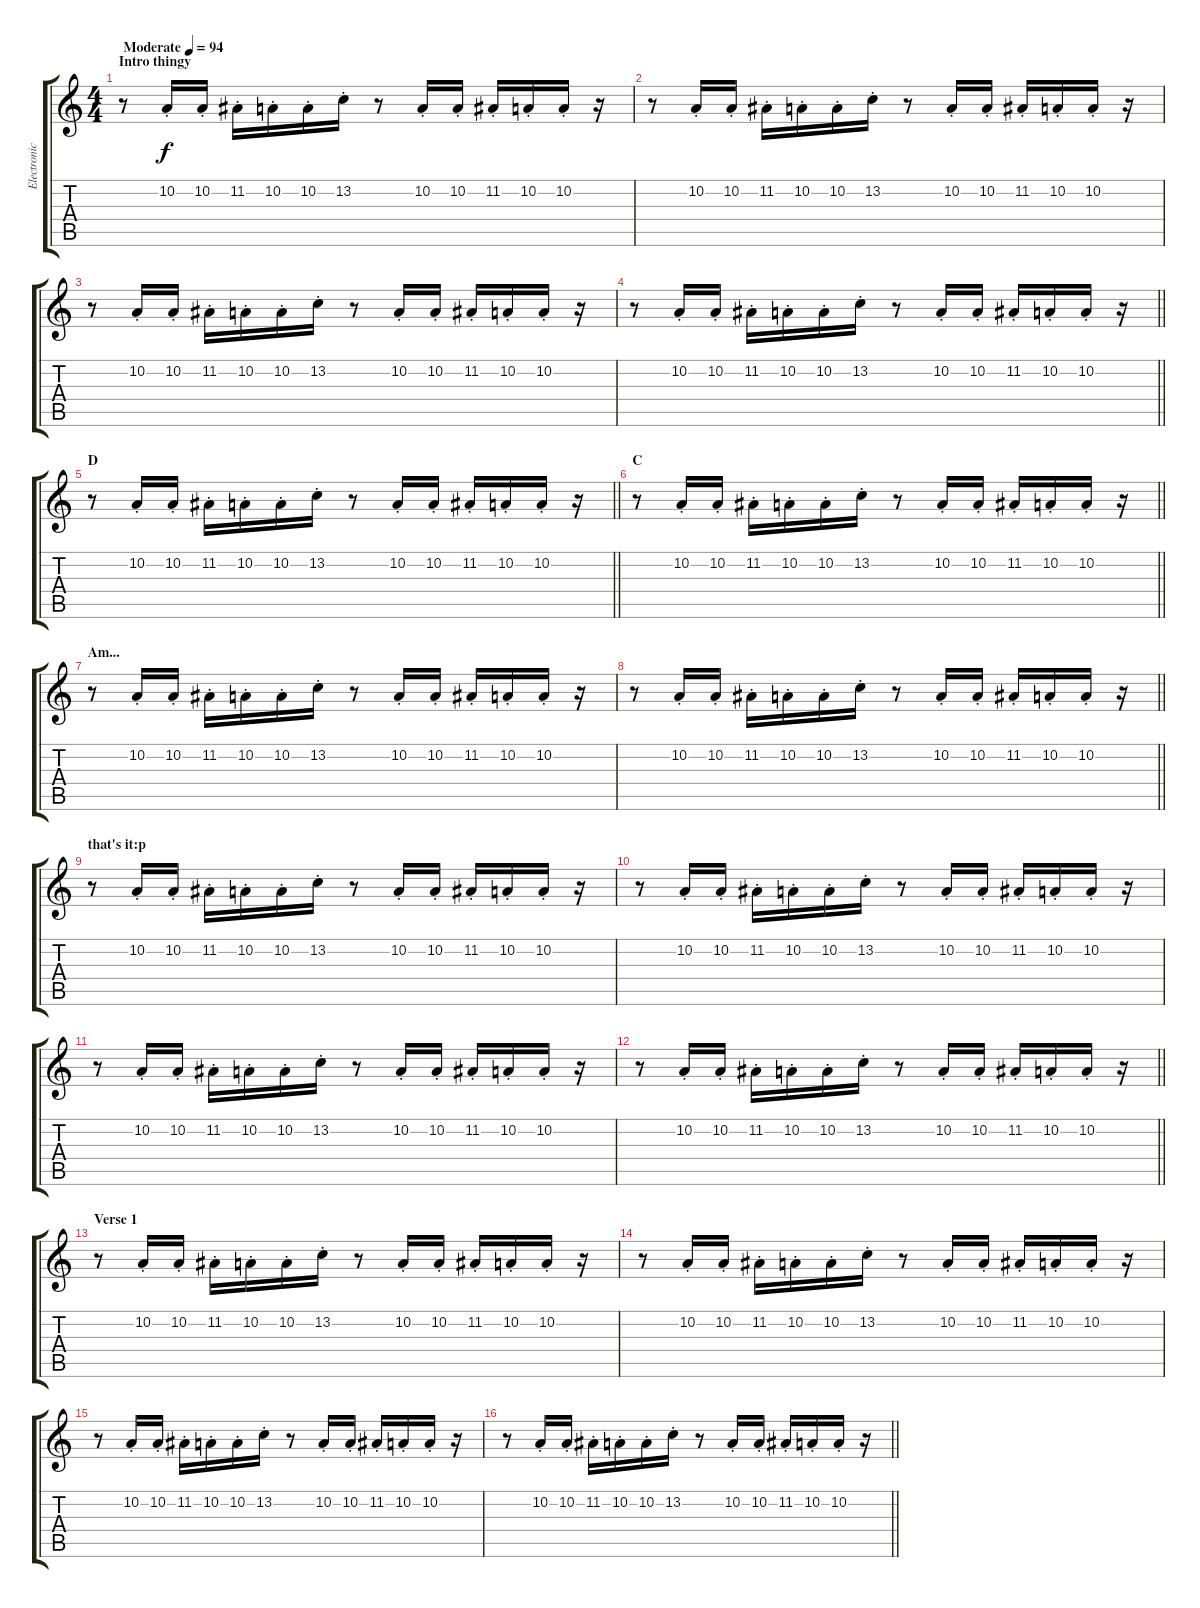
\track ("Electronic Percussion Instrument 1" "Electronic") {instrument vibraphone}
\staff {score tabs}
\tuning (E4 B3 G3 D3 A2 E2) {hide}
\ts (4 4)
\section ("" "Intro thingy")
\tempo (94 "Moderate")
\clef g2
\ks c
r.8{dy f instrument vibraphone} 10.2{st}.16 10.2{st}.16 11.2{st}.16 10.2{st}.16 10.2{st}.16 13.2{st}.16 r.8 10.2{st}.16 10.2{st}.16 11.2{st}.16 10.2{st}.16 10.2{st}.16 r.16 |
r.8 10.2{st}.16 10.2{st}.16 11.2{st}.16 10.2{st}.16 10.2{st}.16 13.2{st}.16 r.8 10.2{st}.16 10.2{st}.16 11.2{st}.16 10.2{st}.16 10.2{st}.16 r.16 |
r.8 10.2{st}.16 10.2{st}.16 11.2{st}.16 10.2{st}.16 10.2{st}.16 13.2{st}.16 r.8 10.2{st}.16 10.2{st}.16 11.2{st}.16 10.2{st}.16 10.2{st}.16 r.16 |
\barLineRight lightlight
r.8 10.2{st}.16 10.2{st}.16 11.2{st}.16 10.2{st}.16 10.2{st}.16 13.2{st}.16 r.8 10.2{st}.16 10.2{st}.16 11.2{st}.16 10.2{st}.16 10.2{st}.16 r.16 |
\section ("" "D")
\barLineRight lightlight
r.8 10.2{st}.16 10.2{st}.16 11.2{st}.16 10.2{st}.16 10.2{st}.16 13.2{st}.16 r.8 10.2{st}.16 10.2{st}.16 11.2{st}.16 10.2{st}.16 10.2{st}.16 r.16 |
\section ("" "C")
\barLineRight lightlight
r.8 10.2{st}.16 10.2{st}.16 11.2{st}.16 10.2{st}.16 10.2{st}.16 13.2{st}.16 r.8 10.2{st}.16 10.2{st}.16 11.2{st}.16 10.2{st}.16 10.2{st}.16 r.16 |
\section ("" "Am...")
r.8 10.2{st}.16 10.2{st}.16 11.2{st}.16 10.2{st}.16 10.2{st}.16 13.2{st}.16 r.8 10.2{st}.16 10.2{st}.16 11.2{st}.16 10.2{st}.16 10.2{st}.16 r.16 |
\barLineRight lightlight
r.8 10.2{st}.16 10.2{st}.16 11.2{st}.16 10.2{st}.16 10.2{st}.16 13.2{st}.16 r.8 10.2{st}.16 10.2{st}.16 11.2{st}.16 10.2{st}.16 10.2{st}.16 r.16 |
\section ("" "that's it:p")
r.8 10.2{st}.16 10.2{st}.16 11.2{st}.16 10.2{st}.16 10.2{st}.16 13.2{st}.16 r.8 10.2{st}.16 10.2{st}.16 11.2{st}.16 10.2{st}.16 10.2{st}.16 r.16 |
r.8 10.2{st}.16 10.2{st}.16 11.2{st}.16 10.2{st}.16 10.2{st}.16 13.2{st}.16 r.8 10.2{st}.16 10.2{st}.16 11.2{st}.16 10.2{st}.16 10.2{st}.16 r.16 |
r.8 10.2{st}.16 10.2{st}.16 11.2{st}.16 10.2{st}.16 10.2{st}.16 13.2{st}.16 r.8 10.2{st}.16 10.2{st}.16 11.2{st}.16 10.2{st}.16 10.2{st}.16 r.16 |
\barLineRight lightlight
r.8 10.2{st}.16 10.2{st}.16 11.2{st}.16 10.2{st}.16 10.2{st}.16 13.2{st}.16 r.8 10.2{st}.16 10.2{st}.16 11.2{st}.16 10.2{st}.16 10.2{st}.16 r.16 |
\section ("" "Verse 1")
r.8 10.2{st}.16 10.2{st}.16 11.2{st}.16 10.2{st}.16 10.2{st}.16 13.2{st}.16 r.8 10.2{st}.16 10.2{st}.16 11.2{st}.16 10.2{st}.16 10.2{st}.16 r.16 |
r.8 10.2{st}.16 10.2{st}.16 11.2{st}.16 10.2{st}.16 10.2{st}.16 13.2{st}.16 r.8 10.2{st}.16 10.2{st}.16 11.2{st}.16 10.2{st}.16 10.2{st}.16 r.16 |
r.8 10.2{st}.16 10.2{st}.16 11.2{st}.16 10.2{st}.16 10.2{st}.16 13.2{st}.16 r.8 10.2{st}.16 10.2{st}.16 11.2{st}.16 10.2{st}.16 10.2{st}.16 r.16 |
\barLineRight lightlight
r.8 10.2{st}.16 10.2{st}.16 11.2{st}.16 10.2{st}.16 10.2{st}.16 13.2{st}.16 r.8 10.2{st}.16 10.2{st}.16 11.2{st}.16 10.2{st}.16 10.2{st}.16 r.16
